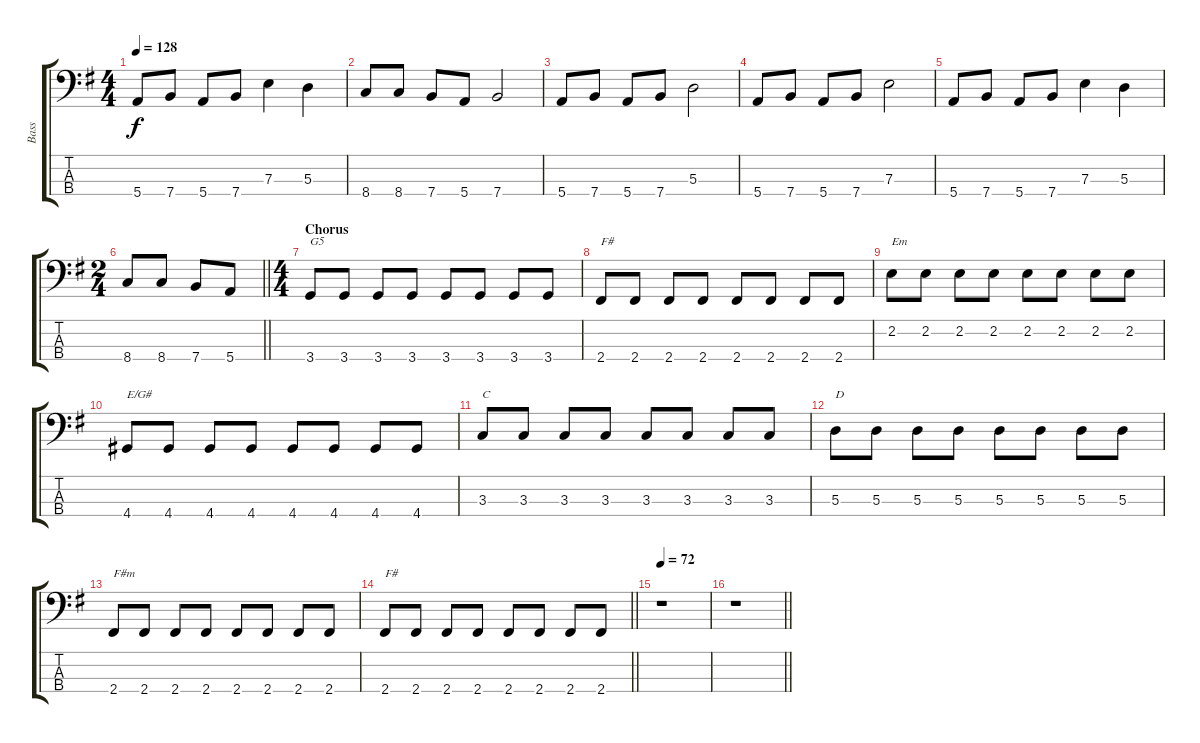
\track ("Bass" "Bass") {instrument electricbassfinger}
\staff {score tabs}
\tuning (G2 D2 A1 E1) {hide}
\ts (4 4)
\tempo 128
\clef f4
\ks g
5.4.8{dy f} 7.4.8 5.4.8 7.4.8 7.3.4 5.3.4 |
8.4.8 8.4.8 7.4.8 5.4.8 7.4.2 |
5.4.8 7.4.8 5.4.8 7.4.8 5.3.2 |
5.4.8 7.4.8 5.4.8 7.4.8 7.3.2 |
5.4.8 7.4.8 5.4.8 7.4.8 7.3.4 5.3.4 |
\ts (2 4)
\barLineRight lightlight
8.4.8 8.4.8 7.4.8 5.4.8 |
\ts (4 4)
\section ("" "Chorus")
3.4.8{txt "G5"} 3.4.8 3.4.8 3.4.8 3.4.8 3.4.8 3.4.8 3.4.8 |
2.4.8{txt "F#"} 2.4.8 2.4.8 2.4.8 2.4.8 2.4.8 2.4.8 2.4.8 |
2.2.8{txt "Em"} 2.2.8 2.2.8 2.2.8 2.2.8 2.2.8 2.2.8 2.2.8 |
4.4.8{txt "E/G#"} 4.4.8 4.4.8 4.4.8 4.4.8 4.4.8 4.4.8 4.4.8 |
3.3.8{txt "C"} 3.3.8 3.3.8 3.3.8 3.3.8 3.3.8 3.3.8 3.3.8 |
5.3.8{txt "D"} 5.3.8 5.3.8 5.3.8 5.3.8 5.3.8 5.3.8 5.3.8 |
2.4.8{txt "F#m"} 2.4.8 2.4.8 2.4.8 2.4.8 2.4.8 2.4.8 2.4.8 |
\barLineRight lightlight
2.4.8{txt "F#"} 2.4.8 2.4.8 2.4.8 2.4.8 2.4.8 2.4.8 2.4.8 |
\tempo 72
r.1 |
\barLineRight lightlight
r.1
